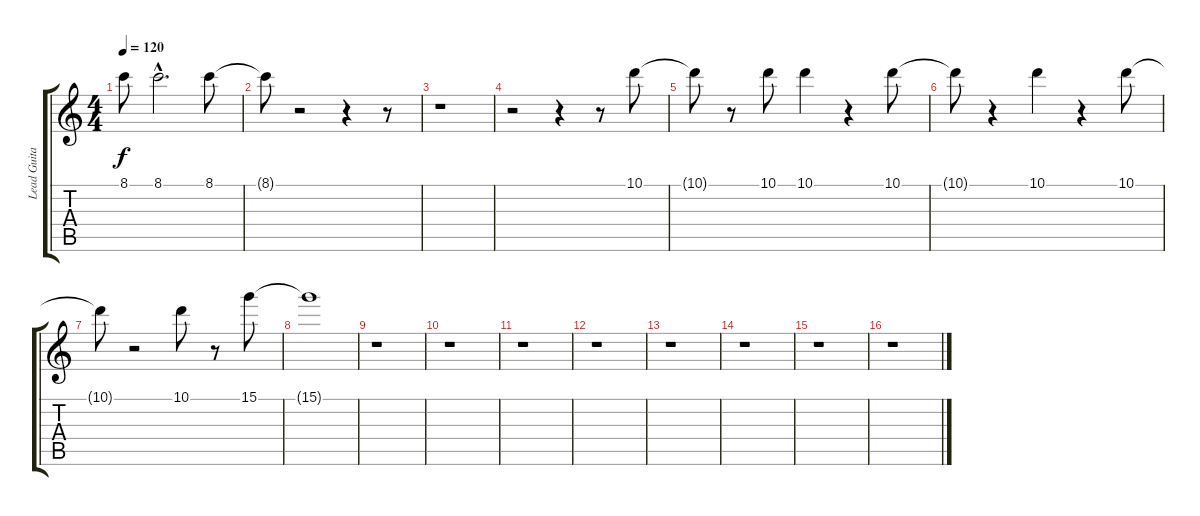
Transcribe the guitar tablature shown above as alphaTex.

\track ("Lead Guitar Bendings" "Lead Guita") {instrument overdrivenguitar}
\staff {score tabs}
\tuning (E4 B3 G3 D3 A2 E2) {hide}
\ts (4 4)
\tempo 120
\clef g2
\ks c
8.1{t}.8{dy f} 8.1{hac}.2{d} 8.1.8 |
8.1{t}.8 r.2 r.4 r.8 |
r.1 |
r.2 r.4 r.8 10.1.8 |
10.1{t}.8 r.8 10.1.8 10.1.4 r.4 10.1.8 |
10.1{t}.8 r.4 10.1.4 r.4 10.1.8 |
10.1{t}.8 r.2 10.1.8 r.8 15.1.8 |
15.1{t}.1 |
r.1 |
r.1 |
r.1 |
r.1 |
r.1 |
r.1 |
r.1 |
r.1
